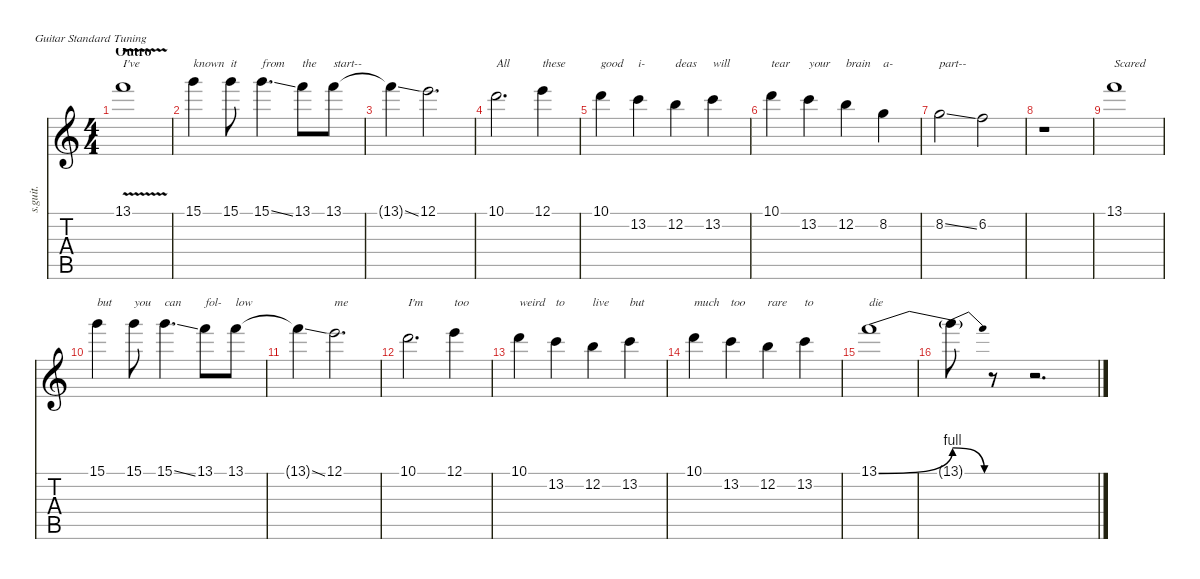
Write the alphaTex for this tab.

\defaultSystemsLayout 4
\hideDynamics
\bracketExtendMode nobrackets
\track ("Matt Shadows (Vocals)" "s.guit.") {instrument oboe}
\staff {score tabs}
\tuning (E4 B3 G3 D3 A2 E2)
\displaytranspose 12
\ts (4 4)
\section ("" "Outro")
\tempo (125 hide)
\clef g2
\ks c
13.1{v}.1{txt "I've" lyrics (0 "") lyrics (1 "") lyrics (2 "") lyrics (3 "") lyrics (4 "") dy f} |
15.1.4{txt "known" lyrics (0 "") lyrics (1 "") lyrics (2 "") lyrics (3 "") lyrics (4 "")} 15.1.8{txt "it" lyrics (0 "") lyrics (1 "") lyrics (2 "") lyrics (3 "") lyrics (4 "")} 15.1{ss}.4{d txt "from" lyrics (0 "") lyrics (1 "") lyrics (2 "") lyrics (3 "") lyrics (4 "")} 13.1.8{txt "the" lyrics (0 "") lyrics (1 "") lyrics (2 "") lyrics (3 "") lyrics (4 "")} 13.1.8{txt "start--" lyrics (0 "") lyrics (1 "") lyrics (2 "") lyrics (3 "") lyrics (4 "")} |
13.1{ss t}.4{lyrics (0 "") lyrics (1 "") lyrics (2 "") lyrics (3 "") lyrics (4 "")} 12.1.2{d lyrics (0 "") lyrics (1 "") lyrics (2 "") lyrics (3 "") lyrics (4 "")} |
10.1.2{d txt "All" lyrics (0 "") lyrics (1 "") lyrics (2 "") lyrics (3 "") lyrics (4 "")} 12.1.4{txt "these" lyrics (0 "") lyrics (1 "") lyrics (2 "") lyrics (3 "") lyrics (4 "")} |
10.1.4{txt "good" lyrics (0 "") lyrics (1 "") lyrics (2 "") lyrics (3 "") lyrics (4 "")} 13.2.4{txt "i-" lyrics (0 "") lyrics (1 "") lyrics (2 "") lyrics (3 "") lyrics (4 "")} 12.2.4{txt "deas" lyrics (0 "") lyrics (1 "") lyrics (2 "") lyrics (3 "") lyrics (4 "")} 13.2.4{txt "will" lyrics (0 "") lyrics (1 "") lyrics (2 "") lyrics (3 "") lyrics (4 "")} |
10.1.4{txt "tear" lyrics (0 "") lyrics (1 "") lyrics (2 "") lyrics (3 "") lyrics (4 "")} 13.2.4{txt "your" lyrics (0 "") lyrics (1 "") lyrics (2 "") lyrics (3 "") lyrics (4 "")} 12.2.4{txt "brain" lyrics (0 "") lyrics (1 "") lyrics (2 "") lyrics (3 "") lyrics (4 "")} 8.2.4{txt "a-" lyrics (0 "") lyrics (1 "") lyrics (2 "") lyrics (3 "") lyrics (4 "")} |
8.2{ss}.2{txt "part--" lyrics (0 "") lyrics (1 "") lyrics (2 "") lyrics (3 "") lyrics (4 "")} 6.2.2{lyrics (0 "") lyrics (1 "") lyrics (2 "") lyrics (3 "") lyrics (4 "")} |
r.1 |
13.1.1{txt "Scared" lyrics (0 "") lyrics (1 "") lyrics (2 "") lyrics (3 "") lyrics (4 "")} |
15.1.4{txt "but" lyrics (0 "") lyrics (1 "") lyrics (2 "") lyrics (3 "") lyrics (4 "")} 15.1.8{txt "you" lyrics (0 "") lyrics (1 "") lyrics (2 "") lyrics (3 "") lyrics (4 "")} 15.1{ss}.4{d txt "can" lyrics (0 "") lyrics (1 "") lyrics (2 "") lyrics (3 "") lyrics (4 "")} 13.1.8{txt "fol-" lyrics (0 "") lyrics (1 "") lyrics (2 "") lyrics (3 "") lyrics (4 "")} 13.1.8{txt "low" lyrics (0 "") lyrics (1 "") lyrics (2 "") lyrics (3 "") lyrics (4 "")} |
13.1{ss t}.4{lyrics (0 "") lyrics (1 "") lyrics (2 "") lyrics (3 "") lyrics (4 "")} 12.1.2{d txt "me" lyrics (0 "") lyrics (1 "") lyrics (2 "") lyrics (3 "") lyrics (4 "")} |
10.1.2{d txt "I'm" lyrics (0 "") lyrics (1 "") lyrics (2 "") lyrics (3 "") lyrics (4 "")} 12.1.4{txt "too" lyrics (0 "") lyrics (1 "") lyrics (2 "") lyrics (3 "") lyrics (4 "")} |
10.1.4{txt "weird" lyrics (0 "") lyrics (1 "") lyrics (2 "") lyrics (3 "") lyrics (4 "")} 13.2.4{txt "to" lyrics (0 "") lyrics (1 "") lyrics (2 "") lyrics (3 "") lyrics (4 "")} 12.2.4{txt "live" lyrics (0 "") lyrics (1 "") lyrics (2 "") lyrics (3 "") lyrics (4 "")} 13.2.4{txt "but" lyrics (0 "") lyrics (1 "") lyrics (2 "") lyrics (3 "") lyrics (4 "")} |
10.1.4{txt "much" lyrics (0 "") lyrics (1 "") lyrics (2 "") lyrics (3 "") lyrics (4 "")} 13.2.4{txt "too" lyrics (0 "") lyrics (1 "") lyrics (2 "") lyrics (3 "") lyrics (4 "")} 12.2.4{txt "rare" lyrics (0 "") lyrics (1 "") lyrics (2 "") lyrics (3 "") lyrics (4 "")} 13.2.4{txt "to" lyrics (0 "") lyrics (1 "") lyrics (2 "") lyrics (3 "") lyrics (4 "")} |
13.1{be (bend 0 0 15 4)}.1{txt "die" lyrics (0 "") lyrics (1 "") lyrics (2 "") lyrics (3 "") lyrics (4 "")} |
13.1{be (release 0 4 30 0) t}.8{lyrics (0 "") lyrics (1 "") lyrics (2 "") lyrics (3 "") lyrics (4 "")} r.8 r.2{d}
